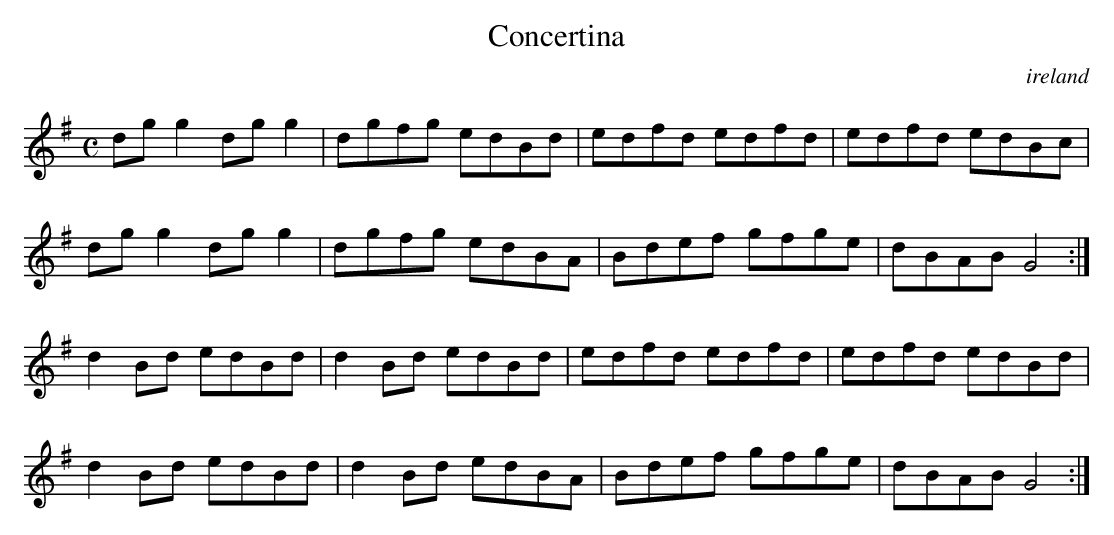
X:1
T:Concertina
O:ireland
M:C
L:1/8
K:G Major
dgg2 dgg2|dgfg edBd|edfd edfd|edfd edBc|!
dgg2 dgg2|dgfg edBA|Bdef gfge|dBAB G4:|!
d2Bd edBd|d2Bd edBd|edfd edfd|edfd edBd|!
d2Bd edBd|d2Bd edBA|Bdef gfge|dBAB G4:|!
